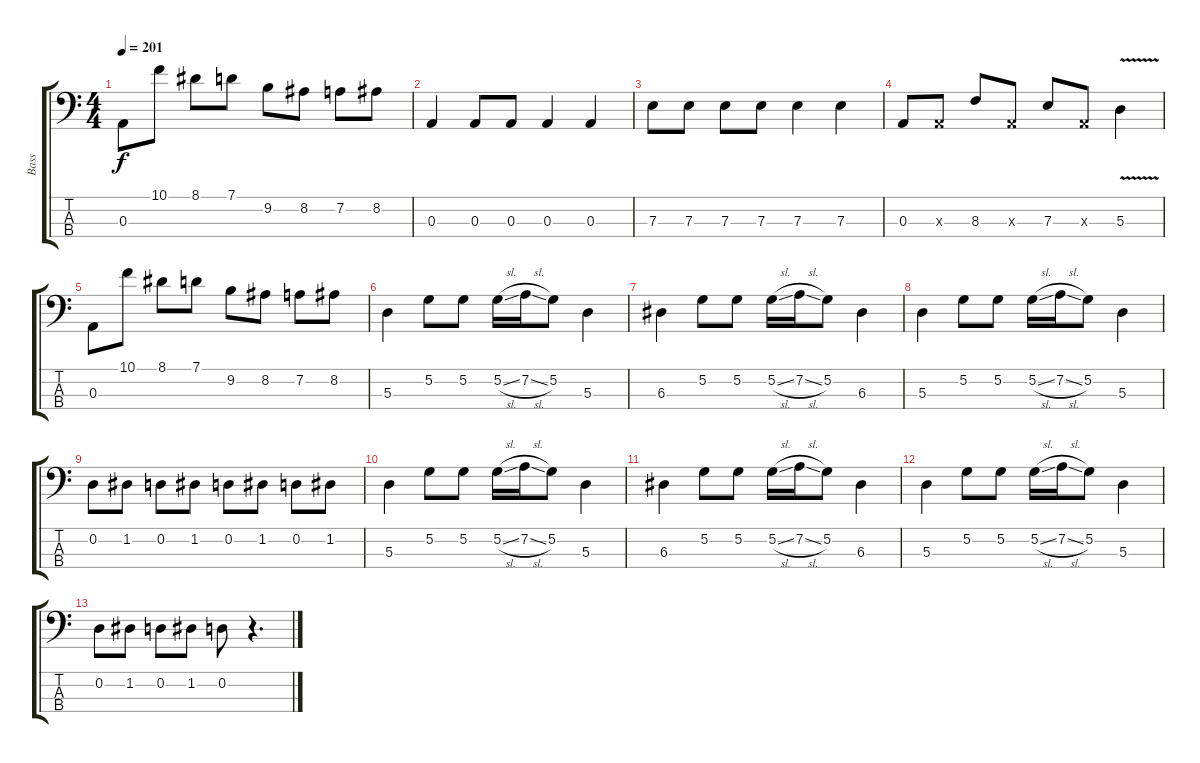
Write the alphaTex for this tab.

\track ("Bass" "Bass") {instrument electricbasspick}
\staff {score tabs}
\tuning (G2 D2 A1 E1) {hide}
\ts (4 4)
\tempo 201
\clef f4
\ks c
0.3.8{dy f} 10.1.8 8.1.8 7.1.8 9.2.8 8.2.8 7.2.8 8.2.8 |
0.3.4 0.3.8 0.3.8 0.3.4 0.3.4 |
7.3.8 7.3.8 7.3.8 7.3.8 7.3.4 7.3.4 |
0.3.8 0.3{x}.8 8.3.8 0.3{x}.8 7.3.8 0.3{x}.8 5.3{v}.4 |
0.3.8 10.1.8 8.1.8 7.1.8 9.2.8 8.2.8 7.2.8 8.2.8 |
5.3.4 5.2.8 5.2.8 5.2{sl}.16 7.2{sl}.16 5.2.8 5.3.4 |
6.3.4 5.2.8 5.2.8 5.2{sl}.16 7.2{sl}.16 5.2.8 6.3.4 |
5.3.4 5.2.8 5.2.8 5.2{sl}.16 7.2{sl}.16 5.2.8 5.3.4 |
0.2.8 1.2.8 0.2.8 1.2.8 0.2.8 1.2.8 0.2.8 1.2.8 |
5.3.4 5.2.8 5.2.8 5.2{sl}.16 7.2{sl}.16 5.2.8 5.3.4 |
6.3.4 5.2.8 5.2.8 5.2{sl}.16 7.2{sl}.16 5.2.8 6.3.4 |
5.3.4 5.2.8 5.2.8 5.2{sl}.16 7.2{sl}.16 5.2.8 5.3.4 |
0.2.8 1.2.8 0.2.8 1.2.8 0.2.8 r.4{d}
